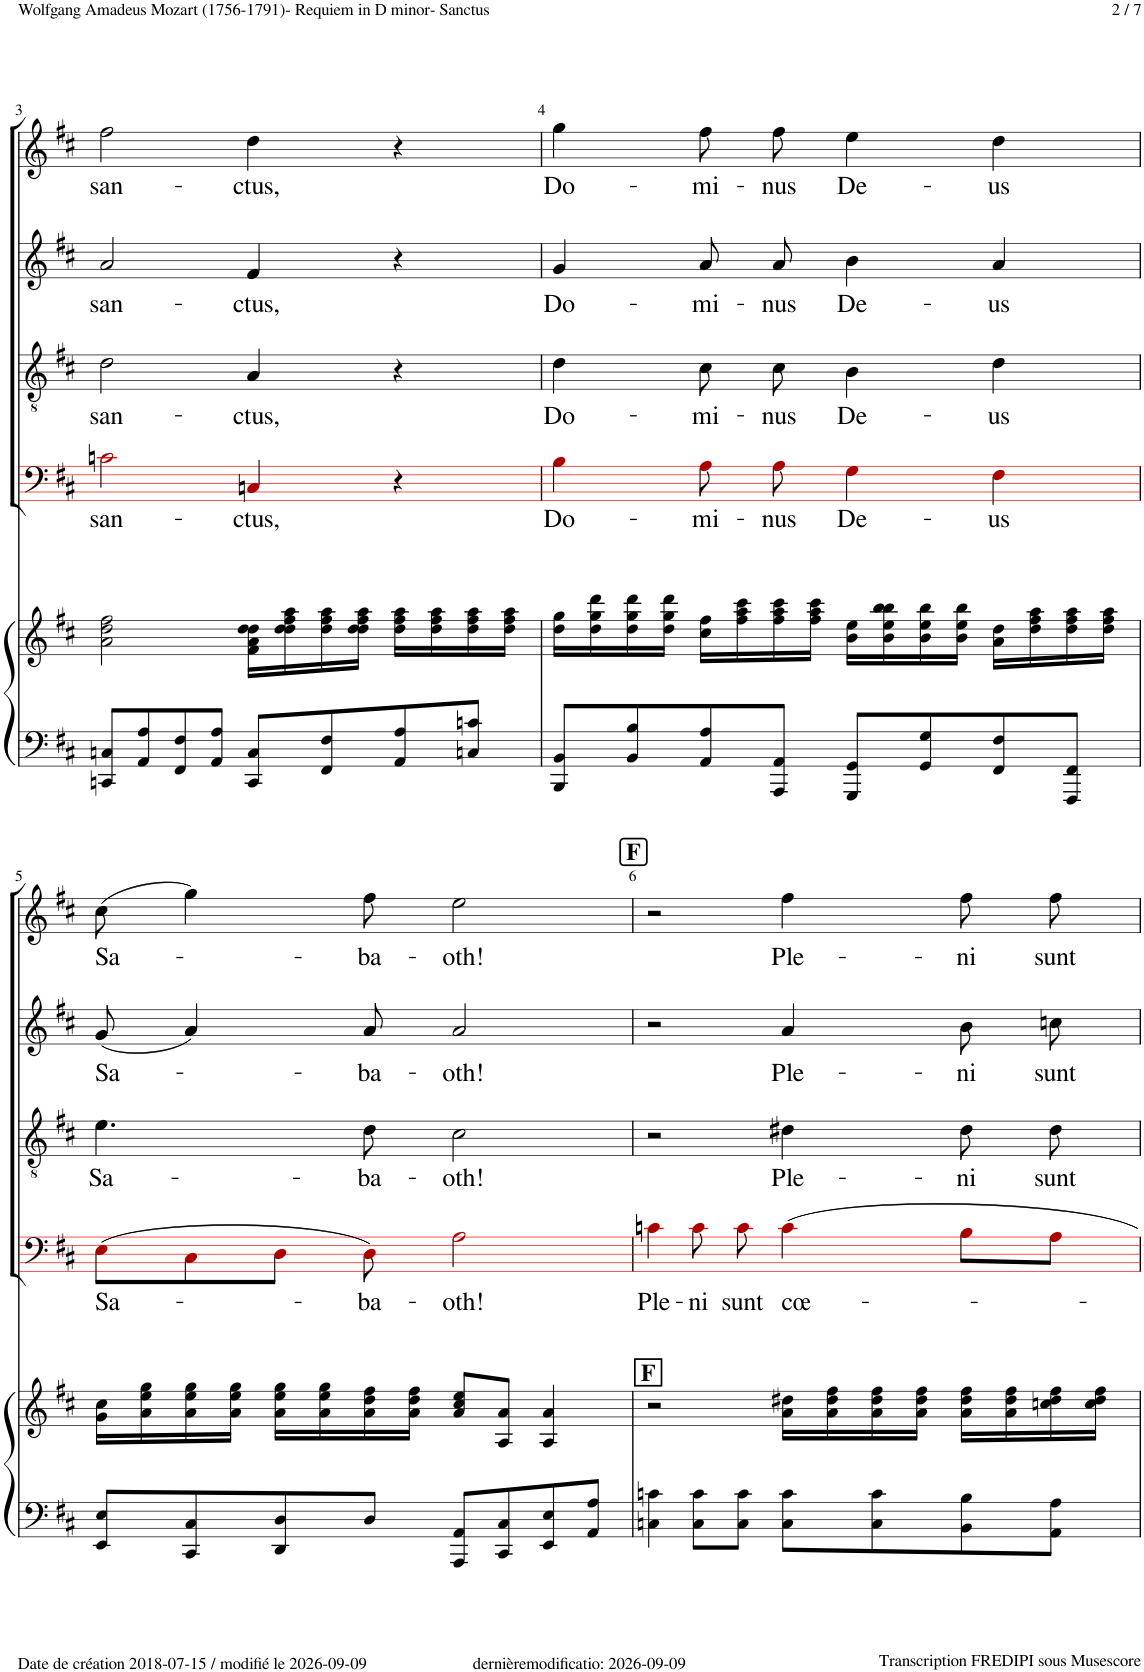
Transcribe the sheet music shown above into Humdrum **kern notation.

**kern	**kern	**kern	**text	**kern	**text	**kern	**text	**kern	**text
*part5	*part5	*part4	*part4	*part3	*part3	*part2	*part2	*part1	*part1
*staff6	*staff5	*staff4	*staff4	*staff3	*staff3	*staff2	*staff2	*staff1	*staff1
*I"Piano	*	*I"Bass	*	*I"Tenor	*	*I"Alto	*	*I"Soprano	*
*I'Pno	*	*	*	*	*	*	*	*	*
!!LO:PB:g=z
*clefF4	*clefG2	*clefF4	*	*clefGv2	*	*clefG2	*	*clefG2	*
*	*	*ITrd8c14	*	*	*	*	*	*	*
*k[f#c#]	*k[f#c#]	*k[f#c#]	*	*k[f#c#]	*	*k[f#c#]	*	*k[f#c#]	*
*M4/4	*M4/4	*M4/4	*	*M4/4	*	*M4/4	*	*M4/4	*
*met(c)	*met(c)	*met(c)	*	*met(c)	*	*met(c)	*	*met(c)	*
=3	=3	=3	=3	=3	=3	=3	=3	=3	=3
!	!	!	!LO:LY:b	!	!LO:LY:b	!	!LO:LY:b	!	!LO:LY:b
8CCn/ 8Cn/L	2a\ 2dd\ 2ff#\	2cn!i\	san-	2d!\	san-	2a!/	san-	2ff#!\	san-
8AA/ 8A/	.	.	.	.	.	.	.	.	.
8FF#/ 8F#/	.	.	.	.	.	.	.	.	.
8AA/ 8A/J	.	.	.	.	.	.	.	.	.
!	!	!	!LO:LY:b	!	!LO:LY:b	!	!LO:LY:b	!	!LO:LY:b
8CC/ 8C/L	16f#\ 16a\ 16dd\ 16dd\LL	4Cn!i/	-ctus,	4A!/	-ctus,	4f#!/	-ctus,	4dd!\	-ctus,
.	16dd\ 16dd\ 16ff#\ 16aa\	.	.	.	.	.	.	.	.
8FF#/ 8F#/	16dd\ 16ff#\ 16aa\	.	.	.	.	.	.	.	.
.	16dd\ 16dd\ 16ff#\ 16aa\JJ	.	.	.	.	.	.	.	.
8AA/ 8A/	16dd\ 16ff#\ 16aa\LL	4r	.	4r	.	4r	.	4r	.
.	16dd\ 16ff#\ 16aa\	.	.	.	.	.	.	.	.
8Cn/ 8cn/J	16dd\ 16ff#\ 16aa\	.	.	.	.	.	.	.	.
.	16dd\ 16ff#\ 16aa\JJ	.	.	.	.	.	.	.	.
=4	=4	=4	=4	=4	=4	=4	=4	=4	=4
!	!	!	!LO:LY:b	!	!LO:LY:b	!	!LO:LY:b	!	!LO:LY:b
8BBB/ 8BB/L	16dd\ 16gg\LL	4B!i\	Do-	4d!\	Do-	4g!/	Do-	4gg!\	Do-
.	16dd\ 16gg\ 16ddd\	.	.	.	.	.	.	.	.
8BB/ 8B/	16dd\ 16gg\ 16ddd\	.	.	.	.	.	.	.	.
.	16dd\ 16gg\ 16ddd\JJ	.	.	.	.	.	.	.	.
!	!	!	!LO:LY:b	!	!LO:LY:b	!	!LO:LY:b	!	!LO:LY:b
8AA/ 8A/	16cc#\ 16ff#\LL	8A!i\	-mi-	8c#!\L	-mi-	8a!/L	-mi-	8ff#!\L	-mi-
.	16ff#\ 16aa\ 16ccc#\	.	.	.	.	.	.	.	.
!	!	!	!LO:LY:b	!	!LO:LY:b	!	!LO:LY:b	!	!LO:LY:b
8AAA/ 8AA/J	16ff#\ 16aa\ 16ccc#\	8A!i\	-nus	8c#!\J	-nus	8a!/J	-nus	8ff#!\J	-nus
.	16ff#\ 16aa\ 16ccc#\JJ	.	.	.	.	.	.	.	.
!	!	!	!LO:LY:b	!	!LO:LY:b	!	!LO:LY:b	!	!LO:LY:b
8GGG/ 8GG/L	16b\ 16ee\LL	4G!i\	De-	4B!\	De-	4b!\	De-	4ee!\	De-
.	16b\ 16ee\ 16bb\ 16bb\	.	.	.	.	.	.	.	.
8GG/ 8G/	16b\ 16ee\ 16bb\	.	.	.	.	.	.	.	.
.	16b\ 16ee\ 16bb\JJ	.	.	.	.	.	.	.	.
!	!	!	!LO:LY:b	!	!LO:LY:b	!	!LO:LY:b	!	!LO:LY:b
8FF#/ 8F#/	16a\ 16dd\LL	4F#!i\	-us	4d!\	-us	4a!/	-us	4dd!\	-us
.	16dd\ 16ff#\ 16aa\	.	.	.	.	.	.	.	.
8FFF#/ 8FF#/J	16dd\ 16ff#\ 16aa\	.	.	.	.	.	.	.	.
.	16dd\ 16ff#\ 16aa\JJ	.	.	.	.	.	.	.	.
!!LO:LB:g=z
=5	=5	=5	=5	=5	=5	=5	=5	=5	=5
!	!	!	!LO:LY:b	!	!LO:LY:b	!	!LO:LY:b	!	!LO:LY:b
8EE/ 8E/L	16g\ 16cc#\LL	(8E!i\L	Sa-	4.e!\	Sa-	(8g!/	Sa-	(8cc#!\	Sa-
.	16a\ 16ee\ 16gg\	.	.	.	.	.	.	.	.
8CC#/ 8C#/	16a\ 16ee\ 16gg\	8C#!i\	.	.	.	4a!/)	.	4gg!\)	.
.	16a\ 16ee\ 16gg\JJ	.	.	.	.	.	.	.	.
8DD/ 8D/	16a\ 16ee\ 16gg\LL	8D!i\J	.	.	.	.	.	.	.
.	16a\ 16ee\ 16gg\	.	.	.	.	.	.	.	.
!	!	!	!LO:LY:b	!	!LO:LY:b	!	!LO:LY:b	!	!LO:LY:b
8D/J	16a\ 16dd\ 16ff#\	8D!i\)	-ba-	8d!\	-ba-	8a!/	-ba-	8ff#!\	-ba-
.	16a\ 16dd\ 16ff#\JJ	.	.	.	.	.	.	.	.
!	!	!	!LO:LY:b	!	!LO:LY:b	!	!LO:LY:b	!	!LO:LY:b
8AAA/ 8AA/L	8a/ 8cc#/ 8ee/L	2A,!i\	-oth!	2c#!\	-oth!	2a!/	-oth!	2ee!\	-oth!
8CC#/ 8C#/	8A/ 8a/J	.	.	.	.	.	.	.	.
8EE/ 8E/	4A/ 4a/	.	.	.	.	.	.	.	.
8AA/ 8A/J	.	.	.	.	.	.	.	.	.
!!LO:REH:place=s1:a:B:cj:fs=14:t=F
=6	=6	=6	=6	=6	=6	=6	=6	=6	=6
!	!LO:TX:a:B:t=F	!	!	!	!	!	!	!	!
!	!	!	!LO:LY:b	!	!	!	!	!	!
4Cn\ 4cn\	2r	4cn!i\	Ple-	2r	.	2r	.	2r	.
!	!	!	!LO:LY:b	!	!	!	!	!	!
8C\ 8c\L	.	8c!i\	-ni	.	.	.	.	.	.
!	!	!	!LO:LY:b	!	!	!	!	!	!
8C\ 8c\J	.	8c!i\	sunt	.	.	.	.	.	.
!	!	!	!LO:LY:b	!	!LO:LY:b	!	!LO:LY:b	!	!LO:LY:b
8C\ 8c\L	16a\ 16dd#X\LL	4c!i\	cœ-	4d#X!\	Ple-	4a!/	Ple-	4ff#!\	Ple-
.	16a\ 16dd#\ 16ff#\	.	.	.	.	.	.	.	.
8C\ 8c\	16a\ 16dd#\ 16ff#\	.	.	.	.	.	.	.	.
.	16a\ 16dd#\ 16ff#\JJ	.	.	.	.	.	.	.	.
!	!	!	!	!	!LO:LY:b	!	!LO:LY:b	!	!LO:LY:b
8BB\ 8B\	16a\ 16dd#\ 16ff#\LL	8B!i\L	.	8d#!\L	-ni	8b!\L	-ni	8ff#!\L	-ni
.	16a\ 16dd#\ 16ff#\	.	.	.	.	.	.	.	.
!	!	!	!	!	!LO:LY:b	!	!LO:LY:b	!	!LO:LY:b
8AA\ 8A\J	16ccn\ 16dd#\ 16ff#\	8A!i\J	.	8d#!\J	sunt	8ccn!\J	sunt	8ff#!\J	sunt
.	16cc\ 16dd#\ 16ff#\JJ	.	.	.	.	.	.	.	.
=	=	=	=	=	=	=	=	=	=
*-	*-	*-	*-	*-	*-	*-	*-	*-	*-
